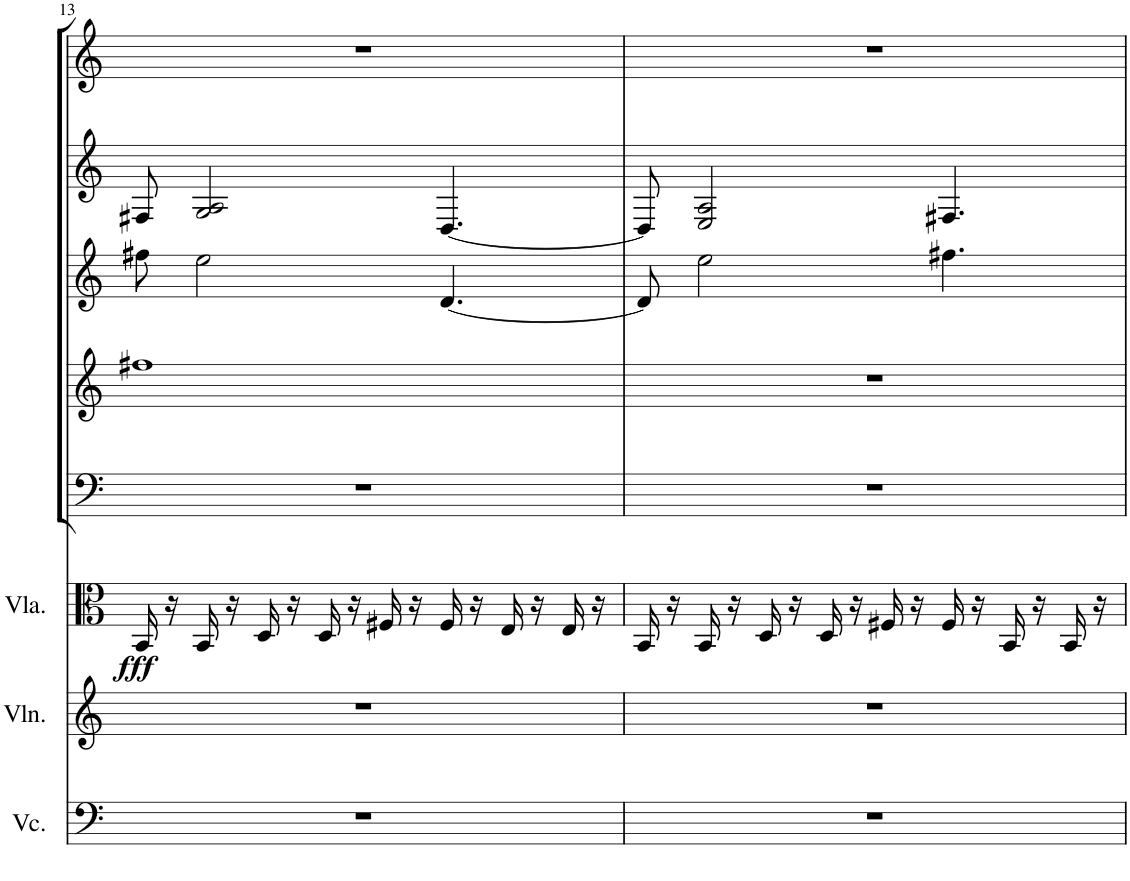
**kern	**kern	**kern	**dynam	**kern	**kern	**kern	**kern	**kern
*part8	*part7	*part6	*part6	*part5	*part4	*part3	*part2	*part1
*staff8	*staff7	*staff6	*staff6	*staff5	*staff4	*staff3	*staff2	*staff1
*I"Violoncello	*I"Violin	*I"Viola	*	*I"Bassoon	*I"Horn in F	*I"Bb Clarinet	*I"Oboe	*I"Flute
*I'Vc.	*I'Vln.	*I'Vla.	*	*I'Bsn	*I'Hn	*I'Cl	*I'Ob	*I'Fl
!!LO:PB:g=z
*clefF4	*clefG2	*clefC3	*	*clefF4	*clefG2	*clefG2	*clefG2	*clefG2
*	*	*	*	*	*ITrd4c7	*ITrd1c2	*	*
*k[]	*k[]	*k[]	*	*k[]	*k[]	*k[]	*k[]	*k[]
*M4/4	*M4/4	*M4/4	*	*M4/4	*M4/4	*M4/4	*M4/4	*M4/4
=13	=13	=13	=13	=13	=13	=13	=13	=13
!	!	!	!LO:DY:b	!	!	!	!	!
1r	1r	16BB/	fff	1r	1ff#X	8ff#X\	8F#X/	1r
.	.	16r	.	.	.	.	.	.
.	.	16BB/	.	.	.	2ee\	2G/ 2A/	.
.	.	16r	.	.	.	.	.	.
.	.	16D/	.	.	.	.	.	.
.	.	16r	.	.	.	.	.	.
.	.	16D/	.	.	.	.	.	.
.	.	16r	.	.	.	.	.	.
.	.	16F#X/	.	.	.	.	.	.
.	.	16r	.	.	.	.	.	.
.	.	16F#/	.	.	.	[4.d/	[4.D/	.
.	.	16r	.	.	.	.	.	.
.	.	16E/	.	.	.	.	.	.
.	.	16r	.	.	.	.	.	.
.	.	16E/	.	.	.	.	.	.
.	.	16r	.	.	.	.	.	.
=14	=14	=14	=14	=14	=14	=14	=14	=14
1r	1r	16BB/	.	1r	1r	8d/]	8D/]	1r
.	.	16r	.	.	.	.	.	.
.	.	16BB/	.	.	.	2ee\	2E/ 2A/	.
.	.	16r	.	.	.	.	.	.
.	.	16D/	.	.	.	.	.	.
.	.	16r	.	.	.	.	.	.
.	.	16D/	.	.	.	.	.	.
.	.	16r	.	.	.	.	.	.
.	.	16F#X/	.	.	.	.	.	.
.	.	16r	.	.	.	.	.	.
.	.	16F#/	.	.	.	4.ff#X\	4.F#X/	.
.	.	16r	.	.	.	.	.	.
.	.	16BB/	.	.	.	.	.	.
.	.	16r	.	.	.	.	.	.
.	.	16BB/	.	.	.	.	.	.
.	.	16r	.	.	.	.	.	.
=	=	=	=	=	=	=	=	=
*-	*-	*-	*-	*-	*-	*-	*-	*-
